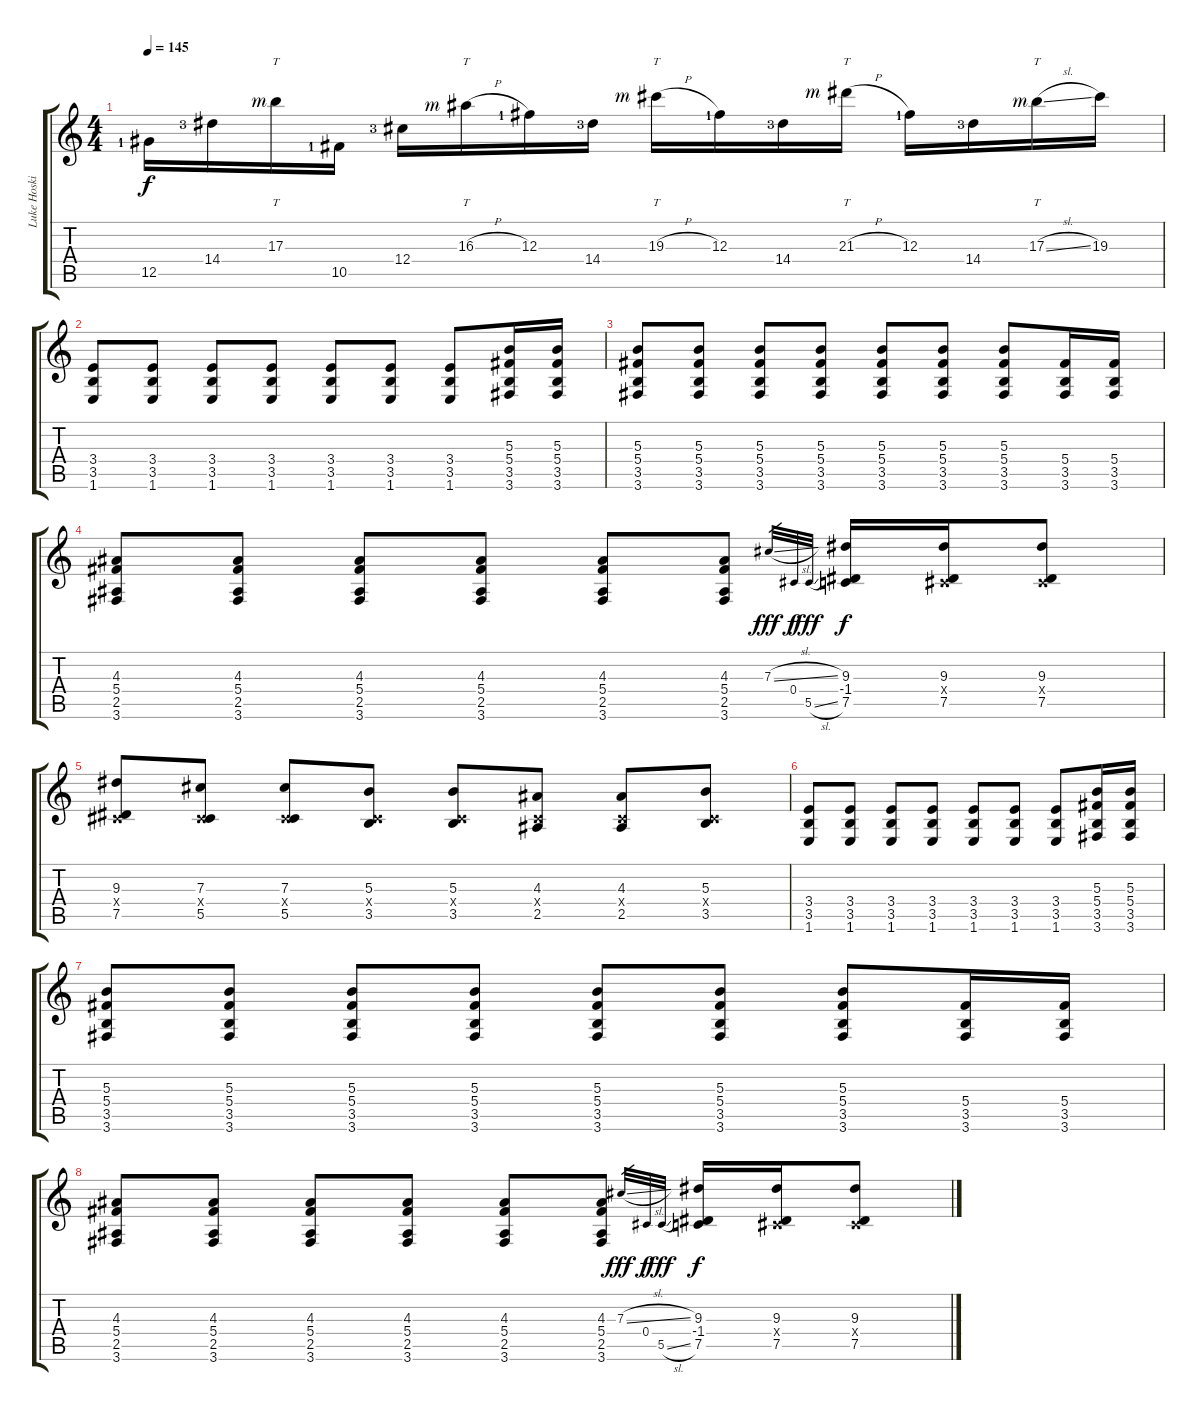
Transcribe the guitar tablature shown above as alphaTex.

\track ("Luke Hoskin" "Luke Hoski") {instrument overdrivenguitar}
\staff {score tabs}
\tuning (Eb4 Bb3 Gb3 Db3 Ab2 Eb2) {hide}
\ts (4 4)
\tempo 145
\clef g2
\ks c
12.5{lf 2}.16{dy f} 14.4{lf 4}.16 17.3{rf 3}.16{tt} 10.5{lf 2}.16 12.4{lf 4}.16 16.3{h rf 3}.16{tt} 12.3{lf 2}.16 14.4{lf 4}.16 19.3{h rf 3}.16{tt} 12.3{lf 2}.16 14.4{lf 4}.16 21.3{h rf 3}.16{tt} 12.3{lf 2}.16 14.4{lf 4}.16 17.3{sl rf 3}.16{tt} 19.3.16 |
(3.4 3.5 1.6).8 (3.4 3.5 1.6).8 (3.4 3.5 1.6).8 (3.4 3.5 1.6).8 (3.4 3.5 1.6).8 (3.4 3.5 1.6).8 (3.4 3.5 1.6).8 (5.3 5.4 3.5 3.6).16 (5.3 5.4 3.5 3.6).16 |
(5.3 5.4 3.5 3.6).8 (5.3 5.4 3.5 3.6).8 (5.3 5.4 3.5 3.6).8 (5.3 5.4 3.5 3.6).8 (5.3 5.4 3.5 3.6).8 (5.3 5.4 3.5 3.6).8 (5.3 5.4 3.5 3.6).8 (5.4 3.5 3.6).16 (5.4 3.5 3.6).16 |
(4.3 5.4 2.5 3.6).8 (4.3 5.4 2.5 3.6).8 (4.3 5.4 2.5 3.6).8 (4.3 5.4 2.5 3.6).8 (4.3 5.4 2.5 3.6).8 (4.3 5.4 2.5 3.6).8 7.3{sl}.32{gr dy fff} 0.4.32{gr dy f} 5.5{sl}.32{gr dy fff} (9.3 -1.4 7.5).16{dy f} (9.3 0.4{x} 7.5).16 (9.3 0.4{x} 7.5).8 |
(9.3 0.4{x} 7.5).8 (7.3 0.4{x} 5.5).8 (7.3 0.4{x} 5.5).8 (5.3 0.4{x} 3.5).8 (5.3 0.4{x} 3.5).8 (4.3 0.4{x} 2.5).8 (4.3 0.4{x} 2.5).8 (5.3 0.4{x} 3.5).8 |
(3.4 3.5 1.6).8 (3.4 3.5 1.6).8 (3.4 3.5 1.6).8 (3.4 3.5 1.6).8 (3.4 3.5 1.6).8 (3.4 3.5 1.6).8 (3.4 3.5 1.6).8 (5.3 5.4 3.5 3.6).16 (5.3 5.4 3.5 3.6).16 |
(5.3 5.4 3.5 3.6).8 (5.3 5.4 3.5 3.6).8 (5.3 5.4 3.5 3.6).8 (5.3 5.4 3.5 3.6).8 (5.3 5.4 3.5 3.6).8 (5.3 5.4 3.5 3.6).8 (5.3 5.4 3.5 3.6).8 (5.4 3.5 3.6).16 (5.4 3.5 3.6).16 |
(4.3 5.4 2.5 3.6).8 (4.3 5.4 2.5 3.6).8 (4.3 5.4 2.5 3.6).8 (4.3 5.4 2.5 3.6).8 (4.3 5.4 2.5 3.6).8 (4.3 5.4 2.5 3.6).8 7.3{sl}.32{gr dy fff} 0.4.32{gr dy f} 5.5{sl}.32{gr dy fff} (9.3 -1.4 7.5).16{dy f} (9.3 0.4{x} 7.5).16 (9.3 0.4{x} 7.5).8
